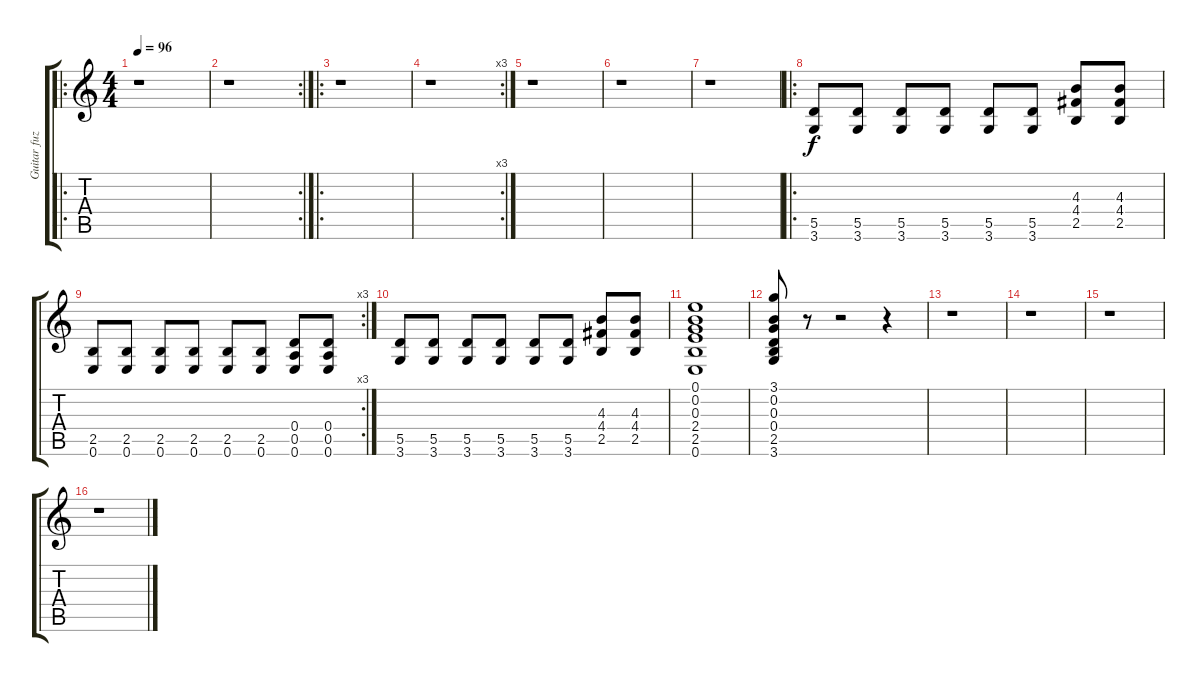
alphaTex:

\track ("Guitar fuzz" "Guitar fuz") {instrument distortionguitar}
\staff {score tabs}
\tuning (E4 B3 G3 D3 A2 E2) {hide}
\ro
\ts (4 4)
\tempo 96
\clef g2
\ks c
r.1{dy f instrument distortionguitar} |
\rc 2
r.1 |
\ro
r.1 |
\rc 3
r.1 |
r.1 |
r.1 |
r.1 |
\ro
(5.5 3.6).8 (5.5 3.6).8 (5.5 3.6).8 (5.5 3.6).8 (5.5 3.6).8 (5.5 3.6).8 (4.3 4.4 2.5).8 (4.3 4.4 2.5).8 |
\rc 3
(2.5 0.6).8 (2.5 0.6).8 (2.5 0.6).8 (2.5 0.6).8 (2.5 0.6).8 (2.5 0.6).8 (0.4 0.5 0.6).8 (0.4 0.5 0.6).8 |
(5.5 3.6).8 (5.5 3.6).8 (5.5 3.6).8 (5.5 3.6).8 (5.5 3.6).8 (5.5 3.6).8 (4.3 4.4 2.5).8 (4.3 4.4 2.5).8 |
(0.1 0.2 0.3 2.4 2.5 0.6).1 |
(3.1 0.2 0.3 0.4 2.5 3.6).8 r.8 r.2 r.4 |
r.1 |
r.1 |
r.1 |
r.1
